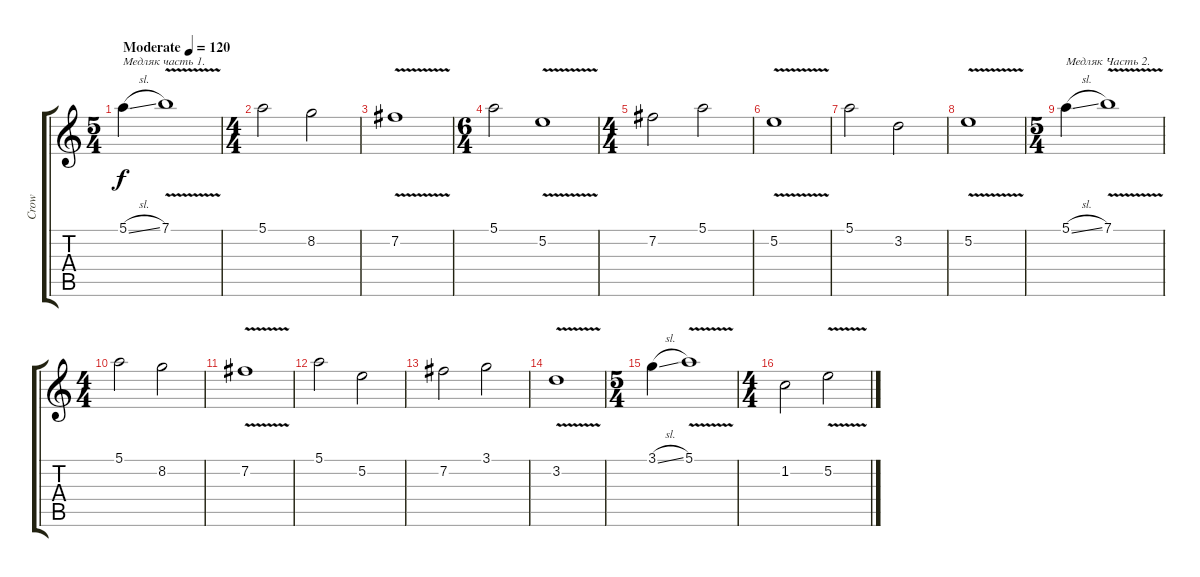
\track ("Crow" "Crow") {instrument overdrivenguitar}
\staff {score tabs}
\tuning (E4 B3 G3 D3 A2 E2) {hide}
\ts (5 4)
\tempo (120 "Moderate")
\clef g2
\ks c
5.1{sl}.4{txt "Медляк часть 1." dy f instrument overdrivenguitar} 7.1{v}.1 |
\ts (4 4)
5.1.2 8.2.2 |
7.2{v}.1 |
\ts (6 4)
5.1.2 5.2{v}.1 |
\ts (4 4)
7.2.2 5.1.2 |
5.2{v}.1 |
5.1.2 3.2.2 |
5.2{v}.1 |
\ts (5 4)
5.1{sl}.4{txt "Медляк Часть 2."} 7.1{v}.1 |
\ts (4 4)
5.1.2 8.2.2 |
7.2{v}.1 |
5.1.2 5.2.2 |
7.2.2 3.1.2 |
3.2{v}.1 |
\ts (5 4)
3.1{sl}.4 5.1{v}.1 |
\ts (4 4)
1.2.2 5.2{v}.2
